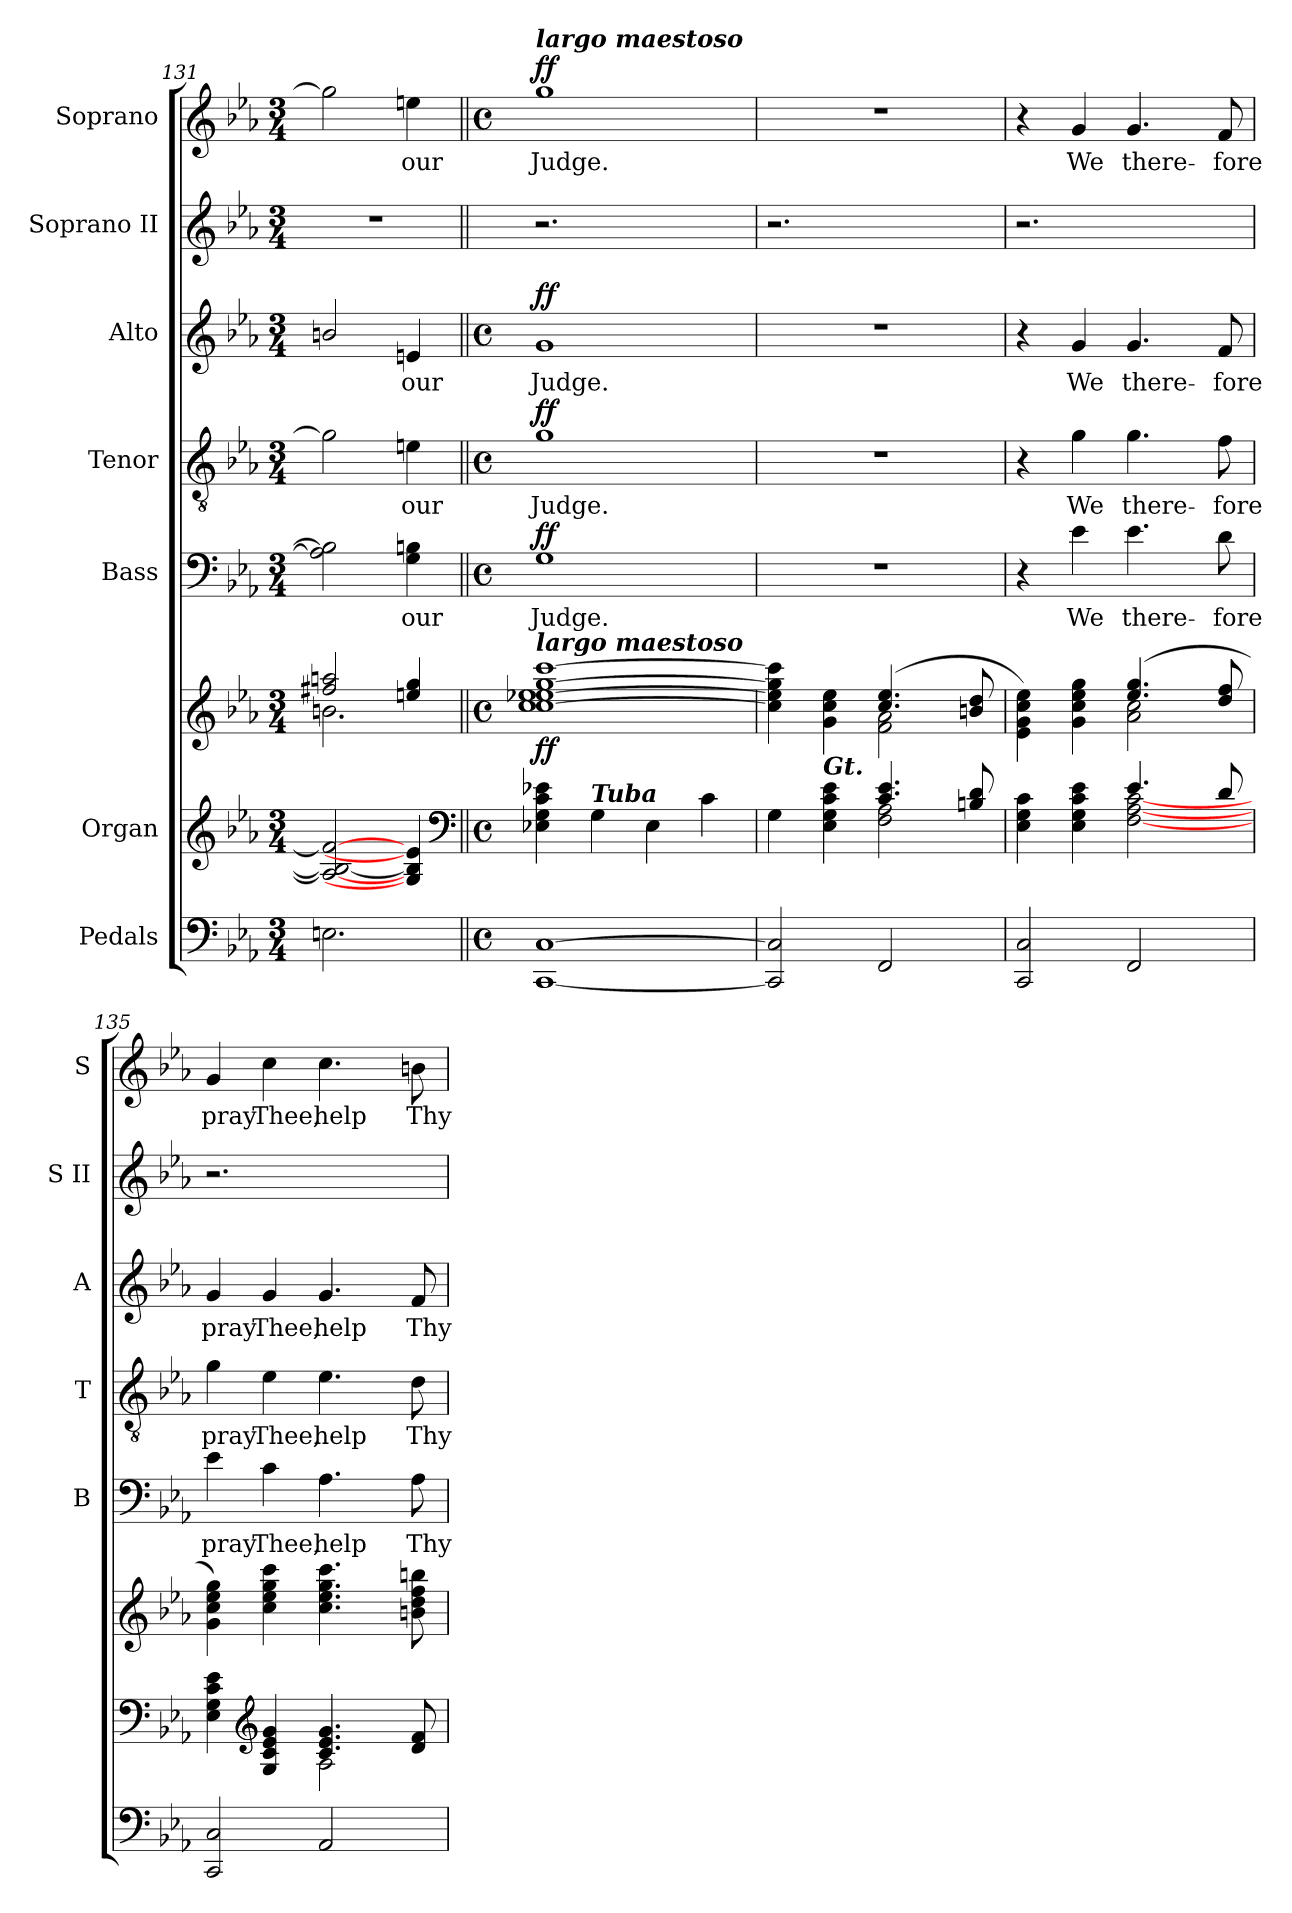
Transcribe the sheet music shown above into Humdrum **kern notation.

**kern	**kern	**kern	**dynam	**kern	**text	**dynam	**kern	**text	**dynam	**kern	**text	**dynam	**kern	**kern	**text	**dynam
*part7	*part6	*part6	*part6	*part5	*part5	*part5	*part4	*part4	*part4	*part3	*part3	*part3	*part2	*part1	*part1	*part1
*staff8	*staff7	*staff6	*staff6/7	*staff5	*staff5	*staff5	*staff4	*staff4	*staff4	*staff3	*staff3	*staff3	*staff2	*staff1	*staff1	*staff1
*I"Pedals	*I"Organ	*	*	*I"Bass	*	*	*I"Tenor	*	*	*I"Alto	*	*	*I"Soprano II	*I"Soprano	*	*
*	*	*	*	*I'B	*	*	*I'T	*	*	*I'A	*	*	*I'S II	*I'S	*	*
*clefF4	*clefG2	*clefG2	*	*clefF4	*	*	*clefGv2	*	*	*clefG2	*	*	*clefG2	*clefG2	*	*
*k[b-e-a-]	*k[b-e-a-]	*k[b-e-a-]	*	*k[b-e-a-]	*	*	*k[b-e-a-]	*	*	*k[b-e-a-]	*	*	*k[b-e-a-]	*k[b-e-a-]	*	*
*E-:	*E-:	*E-:	*	*E-:	*	*	*E-:	*	*	*E-:	*	*	*E-:	*E-:	*	*
*M3/4	*M3/4	*M3/4	*	*M3/4	*	*	*M3/4	*	*	*M3/4	*	*	*M3/4	*M3/4	*	*
=131	=131	=131	=131	=131	=131	=131	=131	=131	=131	=131	=131	=131	=131	=131	=131	=131
*	*^	*^	*	*	*	*	*	*	*	*	*	*	*	*	*	*
2.En	2A_ 2B_ 2f#_	2ryy	2ff#X/ 2aan/	2.bn\	.	2A] 2B]	.	.	2g-]	.	.	2bn/	.	.	2.r	2gg-]	.	.
!	!	!	!	!	!	!	!LO:LY:b	!	!	!LO:LY:b	!	!	!LO:LY:b	!	!	!	!LO:LY:b	!
.	4G] 4B] 4e]	4ryy	4een 4gg	.	.	4G 4B	our	.	4en	our	.	4en	our	.	.	4een	our	.
*	*clefF4	*	*	*	*	*	*	*	*	*	*	*	*	*	*	*	*	*
=132||	=132||	=132||	=132||	=132||	=132||	=132||	=132||	=132||	=132||	=132||	=132||	=132||	=132||	=132||	=132||	=132||	=132||	=132||
*M4/4	*M4/4	*	*M4/4	*	*	*M4/4	*	*	*M4/4	*	*	*M4/4	*	*	*	*M4/4	*	*
*met(c)	*met(c)	*	*met(c)	*	*	*met(c)	*	*	*met(c)	*	*	*met(c)	*	*	*	*met(c)	*	*
!	!	!	!	!	!	!	!	!	!	!	!	!	!	!	!	!LO:TX:a:Bi:t=largo maestoso	!	!
!	!	!	!LO:TX:a:Bi:t=largo maestoso	!	!	!	!	!	!	!	!	!	!	!	!	!	!	!
!	!	!	!	!	!LO:DY:a=2	!	!LO:LY:b	!LO:DY:b	!	!LO:LY:b	!LO:DY:b	!	!LO:LY:b	!LO:DY:b	!	!	!LO:LY:b	!LO:DY:b
[1CC [1C	4E-X\ 4G\ 4c\ 4e-X\	2ryy	[1cc [1ee- [1gg [1ccc	1cc\ 1ee-X\	ff	1G	Judge.	ff	1g	Judge.	ff	1g	Judge.	ff	2.r	1gg	Judge.	ff
!	!LO:TX:a:Bi:t=Tuba	!	!	!	!	!	!	!	!	!	!	!	!	!	!	!	!	!
.	4G\	.	.	.	.	.	.	.	.	.	.	.	.	.	.	.	.	.
.	4E-\	2ryy	.	.	.	.	.	.	.	.	.	.	.	.	.	.	.	.
.	4c\	.	.	.	.	.	.	.	.	.	.	.	.	.	4ryy	.	.	.
=133	=133	=133	=133	=133	=133	=133	=133	=133	=133	=133	=133	=133	=133	=133	=133	=133	=133	=133
2CC] 2C]	4G\	2ryy	4cc\] 4ee-\] 4gg\] 4ccc\]	2ryy	.	1r	.	.	1r	.	.	1r	.	.	2.r	1r	.	.
!	!LO:TX:a:Bi:t=Gt.	!	!	!	!	!	!	!	!	!	!	!	!	!	!	!	!	!
.	4E-\ 4G\ 4c\ 4e-\	.	4g\ 4cc\ 4ee-\	.	.	.	.	.	.	.	.	.	.	.	.	.	.	.
2FF	4.c/ 4.e-/	2F\ 2A-\	(<4.cc/ 4.ee-/	2f\ 2a-\	.	.	.	.	.	.	.	.	.	.	.	.	.	.
.	.	.	.	.	.	.	.	.	.	.	.	.	.	.	4ryy	.	.	.
.	8Bn/ 8d/	.	8bn/ 8dd/	.	.	.	.	.	.	.	.	.	.	.	.	.	.	.
=134	=134	=134	=134	=134	=134	=134	=134	=134	=134	=134	=134	=134	=134	=134	=134	=134	=134	=134
2CC 2C	4E-\ 4G\ 4c\	2ryy	4e-\ 4g\ 4cc\ 4ee-\)	2ryy	.	4r	.	.	4r	.	.	4r	.	.	2.r	4r	.	.
!	!	!	!	!	!	!	!LO:LY:b	!	!	!LO:LY:b	!	!	!LO:LY:b	!	!	!	!LO:LY:b	!
.	4E-\ 4G\ 4c\ 4e-\	.	4g\ 4cc\ 4ee-\ 4gg\	.	.	4e-	We	.	4g	We	.	4g	We	.	.	4g	We	.
!	!	!	!	!	!	!	!LO:LY:b	!	!	!LO:LY:b	!	!	!LO:LY:b	!	!	!	!LO:LY:b	!
2FF	4.e-/	[2F\ [2A-\ [2c\	(<4.ee-/ 4.gg/	2a-\ 2cc\	.	4.e-	there-	.	4.g	there-	.	4.g	there-	.	.	4.g	there-	.
.	.	.	.	.	.	.	.	.	.	.	.	.	.	.	4ryy	.	.	.
!	!	!	!	!	!	!	!LO:LY:b	!	!	!LO:LY:b	!	!	!LO:LY:b	!	!	!	!LO:LY:b	!
.	8d/	.	8dd/ 8ff/	.	.	8d	-fore	.	8f	-fore	.	8f	-fore	.	.	8f	-fore	.
=135	=135	=135	=135	=135	=135	=135	=135	=135	=135	=135	=135	=135	=135	=135	=135	=135	=135	=135
!	!	!	!	!	!	!	!LO:LY:b	!	!	!LO:LY:b	!	!	!LO:LY:b	!	!	!	!LO:LY:b	!
2CC 2C	4E-\ 4G\ 4c\ 4e-\	4ryy	4g\ 4cc\ 4ee-\ 4gg\)	2ryy	.	4e-	pray	.	4g	pray	.	4g	pray	.	2.r	4g	pray	.
*	*clefG2	*	*	*	*	*	*	*	*	*	*	*	*	*	*	*	*	*
!	!	!	!	!	!	!	!LO:LY:b	!	!	!LO:LY:b	!	!	!LO:LY:b	!	!	!	!LO:LY:b	!
.	4G 4c 4e- 4g	4ryy	4cc\ 4ee-\ 4gg\ 4ccc\	.	.	4c	Thee,	.	4e-	Thee,	.	4g	Thee,	.	.	4cc	Thee,	.
!	!	!	!	!	!	!	!LO:LY:b	!	!	!LO:LY:b	!	!	!LO:LY:b	!	!	!	!LO:LY:b	!
2AA-	4.c 4.e- 4.g	2A-\	4.cc\ 4.ee-\ 4.gg\ 4.ccc\	2ryy	.	4.A-	help	.	4.e-	help	.	4.g	help	.	.	4.cc	help	.
.	.	.	.	.	.	.	.	.	.	.	.	.	.	.	4ryy	.	.	.
!	!	!	!	!	!	!	!LO:LY:b	!	!	!LO:LY:b	!	!	!LO:LY:b	!	!	!	!LO:LY:b	!
.	8d 8f	.	8bn\ 8dd\ 8ff\ 8bbn\	.	.	8A-	Thy	.	8d	Thy	.	8f	Thy	.	.	8bn	Thy	.
*	*v	*v	*	*	*	*	*	*	*	*	*	*	*	*	*	*	*	*
*	*	*v	*v	*	*	*	*	*	*	*	*	*	*	*	*	*	*
=	=	=	=	=	=	=	=	=	=	=	=	=	=	=	=	=
*-	*-	*-	*-	*-	*-	*-	*-	*-	*-	*-	*-	*-	*-	*-	*-	*-
